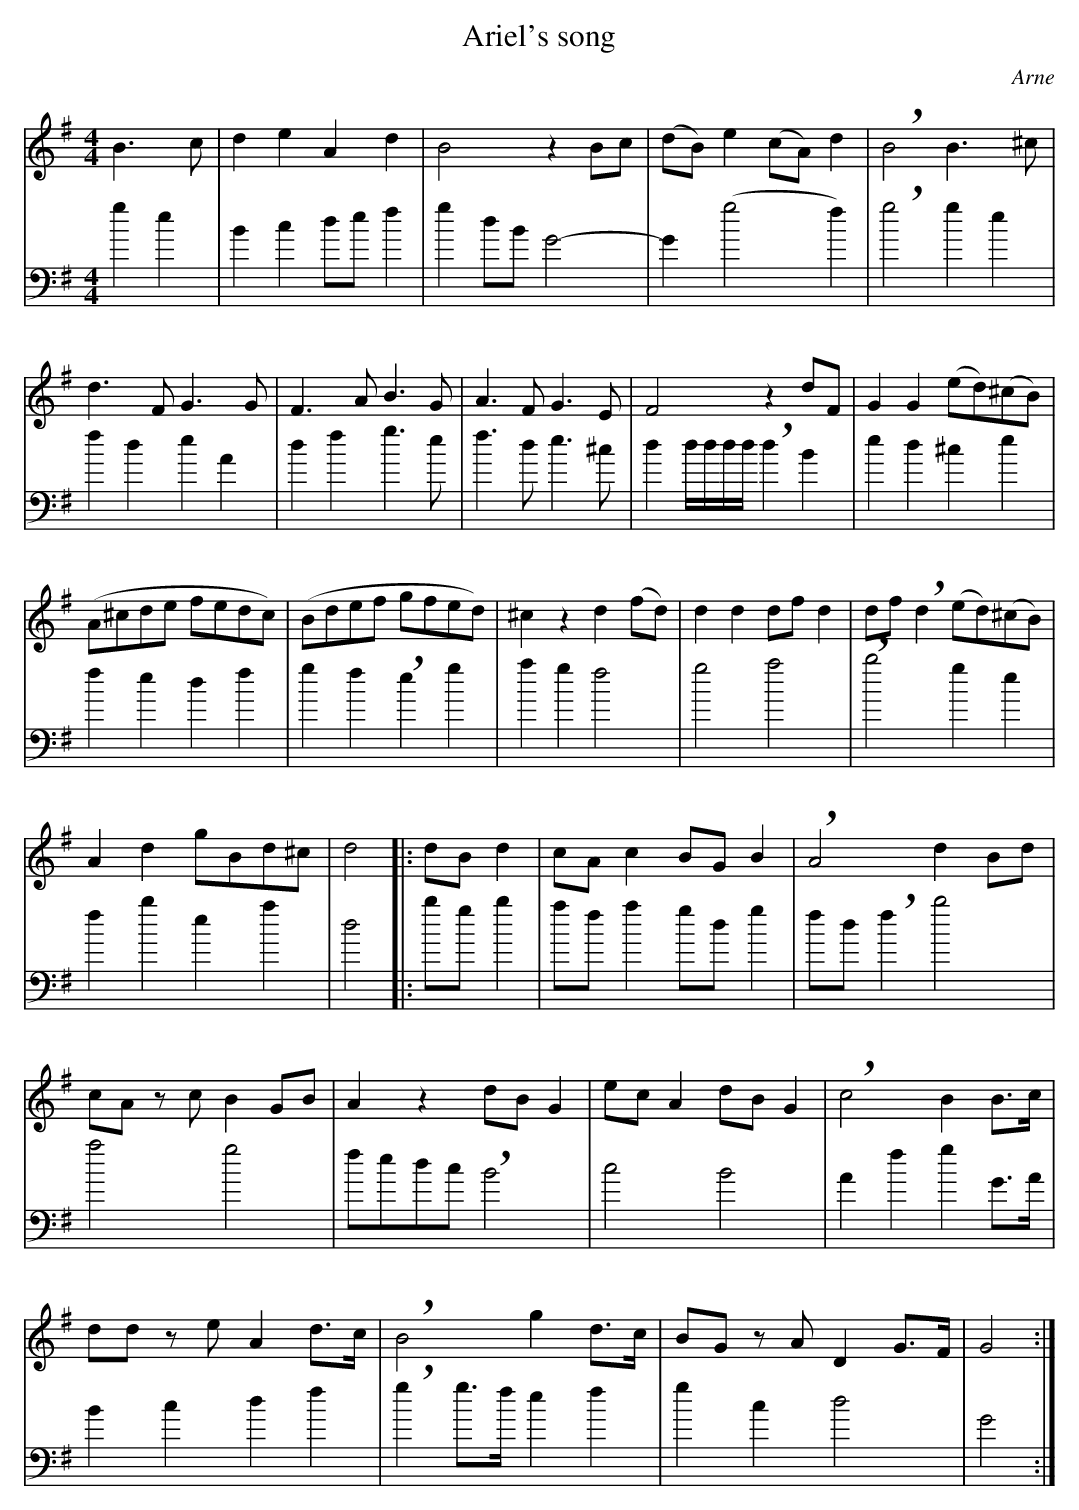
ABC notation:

X:1
T:Ariel's song
C:Arne
U:R=!breath!
U:T=!tenuto!
L:1/4
M:4/4
K:G
V:1 clef=treble
B>c | d e A d | B2 z B/c/ | ( d/B/) e (c/A/) d | RB2 B>^c |
d>F G>G | F>A B>G | A>F G>E | F2 z d/F/ | G G (e/d/)(^c/B/) |
(A/^c/d/e/ f/e/d/c/) | (B/d/e/f/ g/f/e/d/) | ^c z d (f/d/) | d d d/f/ d | d/f/ Rd (e/d/)(^c/B/) |
A d g/B/d/^c/ | d2 |: d/B/ d | c/A/ c B/G/ B | RA2 d  B/d/|
c/A/ z/ c/ B G/B/ | A z d/B/ G | e/c/ A d/B/ G | Rc2 B B/>c/ |
d/d/ z/ e/ A d/>c/ | RB2 g d/>c/ | B/G/ z/ A/ D G/>F/ | G2 :|
V:2 clef=bass
g e | B c d/e/ f | g d/B/ G2- | G (g2 f) | Rg2 g e |
f d e A | d f g>e |  f>d e>^c| d d/4d/4d/4d/4 Rd B | e d ^c e |
f e d f | g f Re g | a g f2 | g2 a2 | Rb2 g e |
f b e a | d2 |:b/g/ b | a/f/ a g/d/ g | f/d/ Rf b2 |
a2 g2 | f/e/d/c/ RB2 | c2 B2 | A f  g G/>A/ |
B c d f | Rg g/>f/ e f | g c d2 | G2 :|
